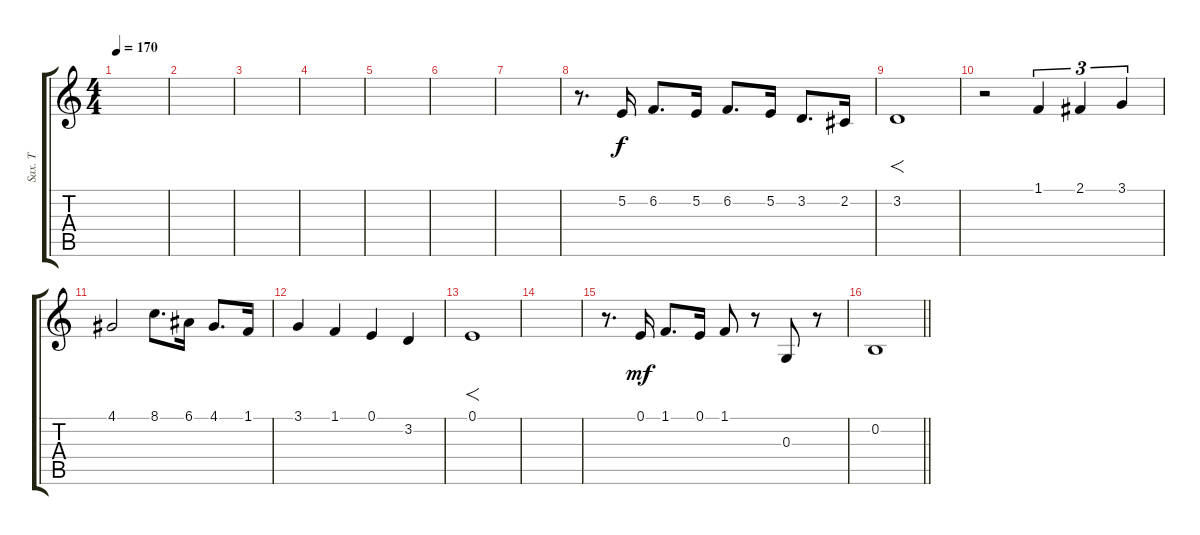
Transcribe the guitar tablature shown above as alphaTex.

\track ("Sax. T" "Sax. T") {instrument tenorsax}
\staff {score tabs}
\tuning (E4 B3 G3 D3 A2 E2) {hide}
\ts (4 4)
\tempo 170
\clef g2
\ks c
|
|
|
|
|
|
|
r.8{d} 5.2.16 6.2.8{d} 5.2.16 6.2.8{d} 5.2.16 3.2.8{d} 2.2.16 |
3.2.1{f} |
r.2 1.1.4{tu (3 2)} 2.1.4{tu (3 2)} 3.1.4{tu (3 2)} |
4.1.2 8.1.8{d} 6.1.16 4.1.8{d} 1.1.16 |
3.1.4 1.1.4 0.1.4 3.2.4 |
0.1.1{f} |
|
r.8{d} 0.1.16{dy mf} 1.1.8{d} 0.1.16 1.1.8 r.8 0.3.8 r.8 |
\barLineRight lightlight
0.2.1
